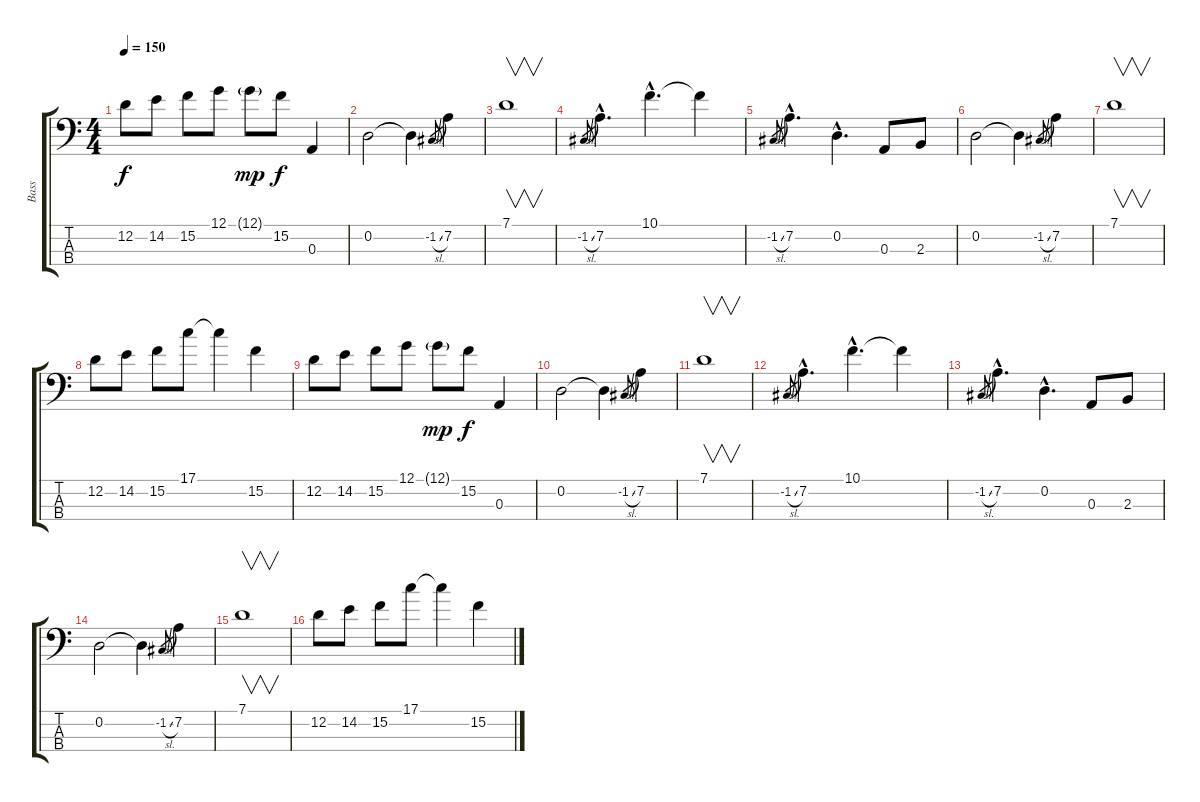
\track ("Bass" "Bass") {instrument electricbassfinger}
\staff {score tabs}
\tuning (G2 D2 A1 E1) {hide}
\ts (4 4)
\tempo 150
\clef f4
\ks c
12.2.8{dy f} 14.2.8 15.2.8 12.1.8 12.1{g}.8{dy mp} 15.2.8{dy f} 0.3.4 |
0.2.2 0.2{t}.4 -1.2{sl}.8{gr} 7.2.4 |
7.1.1{v} |
-1.2{sl}.8{gr} 7.2{hac}.4{d} 10.1{hac}.4{d} 10.1{t}.4 |
-1.2{sl}.8{gr} 7.2{hac}.4{d} 0.2{hac}.4{d} 0.3.8 2.3.8 |
0.2.2{volume 7} 0.2{t}.4 -1.2{sl}.8{gr} 7.2.4 |
7.1.1{v} |
12.2.8 14.2.8 15.2.8 17.1.8 17.1{t}.4 15.2.4 |
12.2.8 14.2.8 15.2.8 12.1.8 12.1{g}.8{dy mp} 15.2.8{dy f} 0.3.4 |
0.2.2{volume 6} 0.2{t}.4 -1.2{sl}.8{gr} 7.2.4 |
7.1.1{v} |
-1.2{sl}.8{gr} 7.2{hac}.4{d} 10.1{hac}.4{d} 10.1{t}.4 |
-1.2{sl}.8{gr} 7.2{hac}.4{d} 0.2{hac}.4{d} 0.3.8 2.3.8 |
0.2.2{volume 2} 0.2{t}.4 -1.2{sl}.8{gr} 7.2.4 |
7.1.1{v} |
12.2.8{volume 0} 14.2.8 15.2.8 17.1.8 17.1{t}.4 15.2.4
